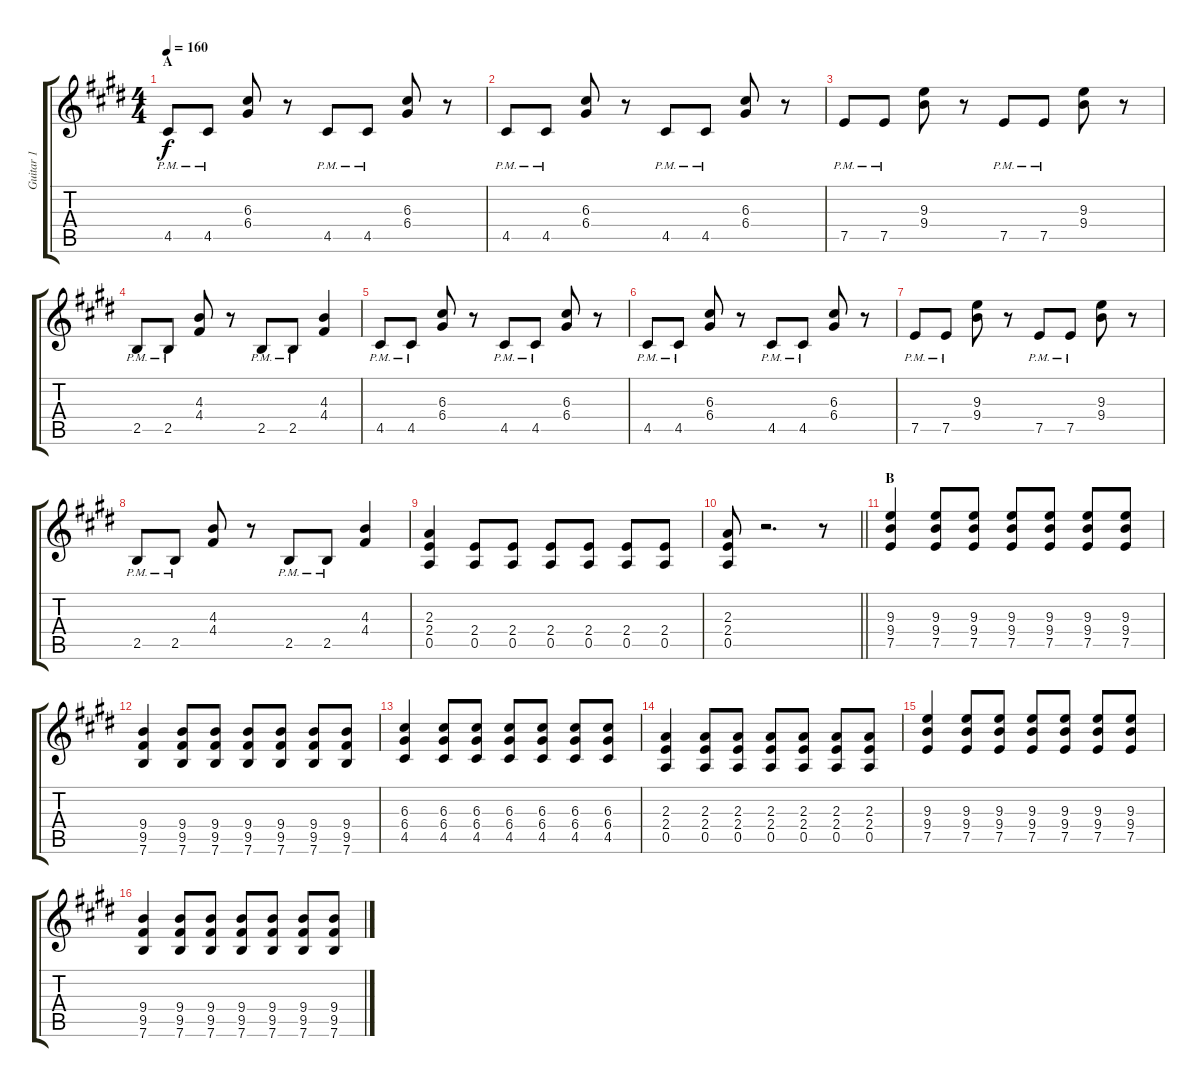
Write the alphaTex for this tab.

\track ("Guitar 1" "Guitar 1") {instrument distortionguitar}
\staff {score tabs}
\tuning (E4 B3 G3 D3 A2 E2) {hide}
\ts (4 4)
\section ("" "A")
\tempo 160
\clef g2
\ks e
4.5{pm}.8{dy f} 4.5{pm}.8 (6.3 6.4).8 r.8 4.5{pm}.8 4.5{pm}.8 (6.3 6.4).8 r.8 |
4.5{pm}.8 4.5{pm}.8 (6.3 6.4).8 r.8 4.5{pm}.8 4.5{pm}.8 (6.3 6.4).8 r.8 |
7.5{pm}.8 7.5{pm}.8 (9.3 9.4).8 r.8 7.5{pm}.8 7.5{pm}.8 (9.3 9.4).8 r.8 |
2.5{pm}.8 2.5{pm}.8 (4.3 4.4).8 r.8 2.5{pm}.8 2.5{pm}.8 (4.3 4.4).4 |
4.5{pm}.8 4.5{pm}.8 (6.3 6.4).8 r.8 4.5{pm}.8 4.5{pm}.8 (6.3 6.4).8 r.8 |
4.5{pm}.8 4.5{pm}.8 (6.3 6.4).8 r.8 4.5{pm}.8 4.5{pm}.8 (6.3 6.4).8 r.8 |
7.5{pm}.8 7.5{pm}.8 (9.3 9.4).8 r.8 7.5{pm}.8 7.5{pm}.8 (9.3 9.4).8 r.8 |
2.5{pm}.8 2.5{pm}.8 (4.3 4.4).8 r.8 2.5{pm}.8 2.5{pm}.8 (4.3 4.4).4 |
(2.3 2.4 0.5).4 (2.4 0.5).8 (2.4 0.5).8 (2.4 0.5).8 (2.4 0.5).8 (2.4 0.5).8 (2.4 0.5).8 |
\barLineRight lightlight
(2.3 2.4 0.5).8 r.2{d} r.8 |
\section ("" "B")
(9.3 9.4 7.5).4 (9.3 9.4 7.5).8 (9.3 9.4 7.5).8 (9.3 9.4 7.5).8 (9.3 9.4 7.5).8 (9.3 9.4 7.5).8 (9.3 9.4 7.5).8 |
(9.4 9.5 7.6).4 (9.4 9.5 7.6).8 (9.4 9.5 7.6).8 (9.4 9.5 7.6).8 (9.4 9.5 7.6).8 (9.4 9.5 7.6).8 (9.4 9.5 7.6).8 |
(6.3 6.4 4.5).4 (6.3 6.4 4.5).8 (6.3 6.4 4.5).8 (6.3 6.4 4.5).8 (6.3 6.4 4.5).8 (6.3 6.4 4.5).8 (6.3 6.4 4.5).8 |
(2.3 2.4 0.5).4 (2.3 2.4 0.5).8 (2.3 2.4 0.5).8 (2.3 2.4 0.5).8 (2.3 2.4 0.5).8 (2.3 2.4 0.5).8 (2.3 2.4 0.5).8 |
(9.3 9.4 7.5).4 (9.3 9.4 7.5).8 (9.3 9.4 7.5).8 (9.3 9.4 7.5).8 (9.3 9.4 7.5).8 (9.3 9.4 7.5).8 (9.3 9.4 7.5).8 |
(9.4 9.5 7.6).4 (9.4 9.5 7.6).8 (9.4 9.5 7.6).8 (9.4 9.5 7.6).8 (9.4 9.5 7.6).8 (9.4 9.5 7.6).8 (9.4 9.5 7.6).8
